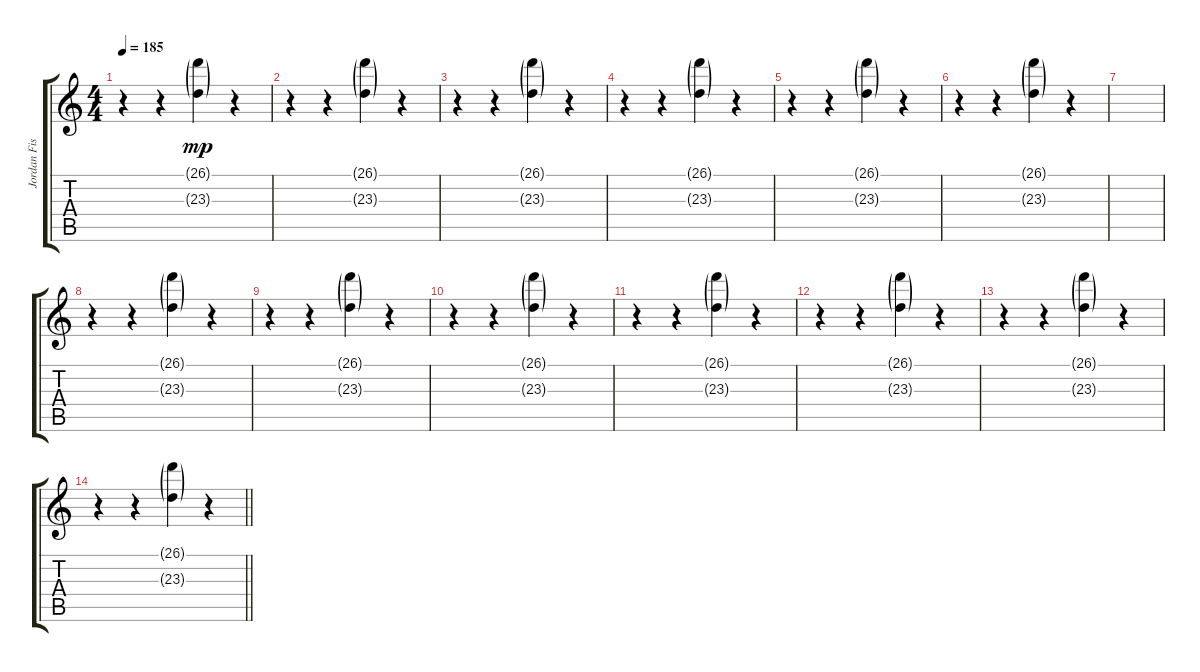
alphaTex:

\track ("Jordan Fish" "Jordan Fis") {instrument pad7halo}
\staff {score tabs}
\tuning (C4 G3 Eb3 Bb2 F2 C2) {hide}
\ts (4 4)
\tempo 185
\clef g2
\ks c
r.4{dy mp} r.4 (26.1{g} 23.3{g}).4 r.4 |
r.4 r.4 (26.1{g} 23.3{g}).4 r.4 |
r.4 r.4 (26.1{g} 23.3{g}).4 r.4 |
r.4 r.4 (26.1{g} 23.3{g}).4 r.4 |
r.4 r.4 (26.1{g} 23.3{g}).4 r.4 |
r.4 r.4 (26.1{g} 23.3{g}).4 r.4 |
|
r.4 r.4 (26.1{g} 23.3{g}).4 r.4 |
r.4 r.4 (26.1{g} 23.3{g}).4 r.4 |
r.4 r.4 (26.1{g} 23.3{g}).4 r.4 |
r.4 r.4 (26.1{g} 23.3{g}).4 r.4 |
r.4 r.4 (26.1{g} 23.3{g}).4 r.4 |
r.4 r.4 (26.1{g} 23.3{g}).4 r.4 |
\barLineRight lightlight
r.4 r.4 (26.1{g} 23.3{g}).4 r.4
